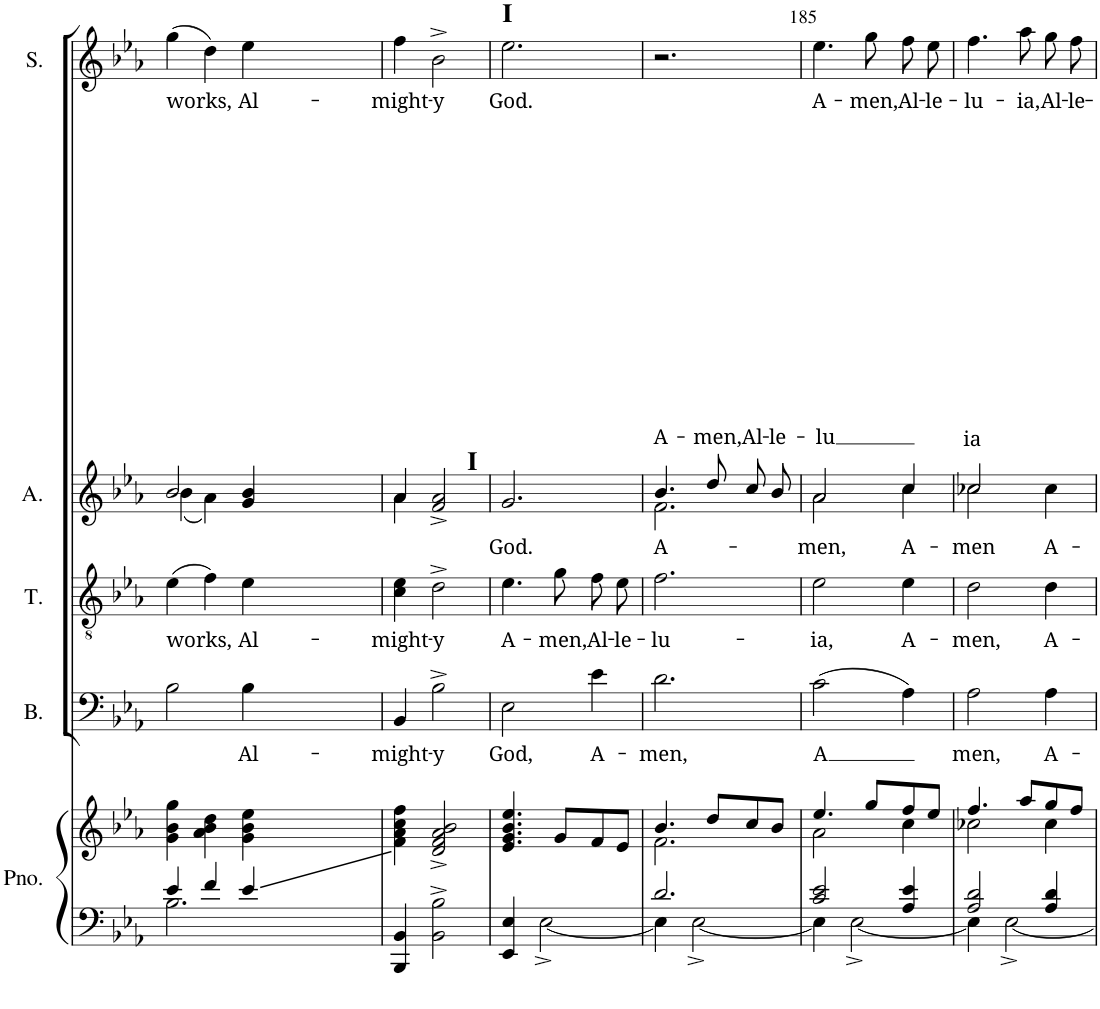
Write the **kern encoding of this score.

**kern	**kern	**kern	**text	**kern	**text	**kern	**text	**kern	**text
*part5	*part5	*part4	*part4	*part3	*part3	*part2	*part2	*part1	*part1
*staff6	*staff5	*staff4	*staff4	*staff3	*staff3	*staff2	*staff2	*staff1	*staff1
*I"Piano	*	*I"Bass	*	*I"Tenor	*	*I"Alto	*	*I"Soprano	*
*I'Pno.	*	*I'B.	*	*I'T.	*	*I'A.	*	*I'S.	*
!!LO:PB:g=z
*clefF4	*clefG2	*clefF4	*	*clefGv2	*	*clefG2	*	*clefG2	*
*k[b-e-a-]	*k[b-e-a-]	*k[b-e-a-]	*	*k[b-e-a-]	*	*k[b-e-a-]	*	*k[b-e-a-]	*
*M3/4	*M3/4	*M3/4	*	*M3/4	*	*M3/4	*	*M3/4	*
=181	=181	=181	=181	=181	=181	=181	=181	=181	=181
*^	*	*	*	*	*	*	*	*	*
!	!	!	!	!	!	!LO:LY:b	!	!	!	!LO:LY:b
*	*	*	*	*	*	*	*^	*	*	*
4e-/	2.B-\	4g\ 4b-\ 4gg\	2B-\	.	(4e-\	-works,	2b-/	(4b-\	.	(4gg\	-works,
4f/	.	4a-\ 4b-\ 4dd\	.	.	4f\)	.	.	4a-\)	.	4dd\)	.
!	!	!	!	!LO:LY:b	!	!LO:LY:b	!	!	!	!	!LO:LY:b
4e-/	.	4g\ 4b-\ 4ee-\	4B-\	Al-	4e-\	Al-	4g/ 4b-/	4ryy	.	4ee-\	Al-
*v	*v	*	*	*	*	*	*	*	*	*	*
=182	=182	=182	=182	=182	=182	=182	=182	=182	=182	=182
!	!	!	!LO:LY:b	!	!LO:LY:b	!	!	!	!	!LO:LY:b
4BBB-/ 4BB-/	4f\ 4a-\ 4cc\ 4ff\	4BB-/	-might-	4c\ 4e-\	-might-	4a-/	4a-\	.	4ff\	-might-
!	!	!	!LO:LY:b	!	!LO:LY:b	!	!	!	!	!LO:LY:b
2BB-\^ 2B-\^	2d/^ 2f/^ 2a-/^ 2b-/^	2B-^\	-y	2d^\	-y	2f/^ 2a-/^	2ryy	.	2b-^\	-y
!!LO:REH:place=s1:b:B:cj:enc=none:fs=14:t=I
!!LO:REH:place=s1:a:B:cj:enc=none:fs=14:t=I
=183	=183	=183	=183	=183	=183	=183	=183	=183	=183	=183
*^	*	*	*	*	*	*	*	*	*	*
!	!	!	!	!LO:LY:b	!	!LO:LY:b	!	!	!LO:LY:b	!	!LO:LY:b
*	*	*	*	*	*	*	*v	*v	*	*	*
4EE-/ 4E-/	4ryy	4.e-/ 4.g/ 4.b-/ 4.ee-/	2E-\	God,	4.e-\	A-	2.g/	God.	2.ee-\	God.
2ryy	[2E-^\	.	.	.	.	.	.	.	.	.
!	!	!	!	!	!	!LO:LY:b	!	!	!	!
.	.	8g/L	.	.	8g\	-men,	.	.	.	.
!	!	!	!	!LO:LY:b	!	!LO:LY:b	!	!	!	!
.	.	8f/	4e-\	A-	8f\L	Al-	.	.	.	.
!	!	!	!	!	!	!LO:LY:b	!	!	!	!
.	.	8e-/J	.	.	8e-\J	-le-	.	.	.	.
=184	=184	=184	=184	=184	=184	=184	=184	=184	=184	=184
*	*	*^	*	*	*	*	*	*	*	*
!	!	!	!	!	!LO:LY:b	!	!LO:LY:b	!	!LO:LY:a	!	!
*	*	*	*	*	*	*	*	*^	*	*	*
!	!	!	!	!	!	!	!	!	!	!LO:LY:b	!	!
2.d/	4E-\]	4.b-/	2.f\	2.d\	-men,	2.f\	-lu-	4.b-/	2.f\	A-	2.r	.
.	[2E-^\	.	.	.	.	.	.	.	.	.	.	.
!	!	!	!	!	!	!	!	!	!	!LO:LY:a	!	!
.	.	8dd/L	.	.	.	.	.	8dd/	.	-men,	.	.
!	!	!	!	!	!	!	!	!	!	!LO:LY:a	!	!
.	.	8cc/	.	.	.	.	.	8cc/L	.	Al-	.	.
!	!	!	!	!	!	!	!	!	!	!LO:LY:a	!	!
.	.	8b-/J	.	.	.	.	.	8b-/J	.	-le-	.	.
=185	=185	=185	=185	=185	=185	=185	=185	=185	=185	=185	=185	=185
!	!	!	!	!	!LO:LY:b	!	!LO:LY:b	!	!	!LO:LY:a	!	!
!	!	!	!	!	!	!	!	!	!	!LO:LY:b	!	!LO:LY:b
2c/ 2e-/	4E-\]	4.ee-/	2a-\	(2c\	-A	2e-\	-ia,	2a-/	2a-\	-men,	4.ee-\	A-
.	[2E-^\	.	.	.	.	.	.	.	.	.	.	.
!	!	!	!	!	!	!	!	!	!	!	!	!LO:LY:b
.	.	8gg/L	.	.	.	.	.	.	.	.	8gg\	-men,
!	!	!	!	!	!	!	!LO:LY:b	!	!	!LO:LY:b	!	!LO:LY:b
4A-/ 4e-/	.	8ff/	4cc\	4A-\)	.	4e-\	A-	4cc/	4cc\	A-	8ff\L	Al-
!	!	!	!	!	!	!	!	!	!	!	!	!LO:LY:b
.	.	8ee-/J	.	.	.	.	.	.	.	.	8ee-\J	-le-
=186	=186	=186	=186	=186	=186	=186	=186	=186	=186	=186	=186	=186
!	!	!	!	!	!LO:LY:b	!	!LO:LY:b	!	!	!LO:LY:a	!	!
!	!	!	!	!	!	!	!	!	!	!LO:LY:b	!	!LO:LY:b
2A-/ 2d/	4E-\]	4.ff/	2cc-X\	2A-\	men,	2d\	-men,	2cc-X/	2cc-\	men	4.ff\	-lu-
.	[2E-^\	.	.	.	.	.	.	.	.	.	.	.
!	!	!	!	!	!	!	!	!	!	!	!	!LO:LY:b
.	.	8aa-/L	.	.	.	.	.	.	.	.	8aa-\	-ia,
!	!	!	!	!	!LO:LY:b	!	!LO:LY:b	!	!	!LO:LY:b	!	!LO:LY:b
4A-/ 4d/	.	8gg/	4cc-\	4A-\	A-	4d\	A-	4cc-\	4ryy	A-	8gg\L	Al-
!	!	!	!	!	!	!	!	!	!	!	!	!LO:LY:b
.	.	8ff/J	.	.	.	.	.	.	.	.	8ff\J	-le-
*v	*v	*	*	*	*	*	*	*v	*v	*	*	*
*	*v	*v	*	*	*	*	*	*	*	*
=	=	=	=	=	=	=	=	=	=
*-	*-	*-	*-	*-	*-	*-	*-	*-	*-
